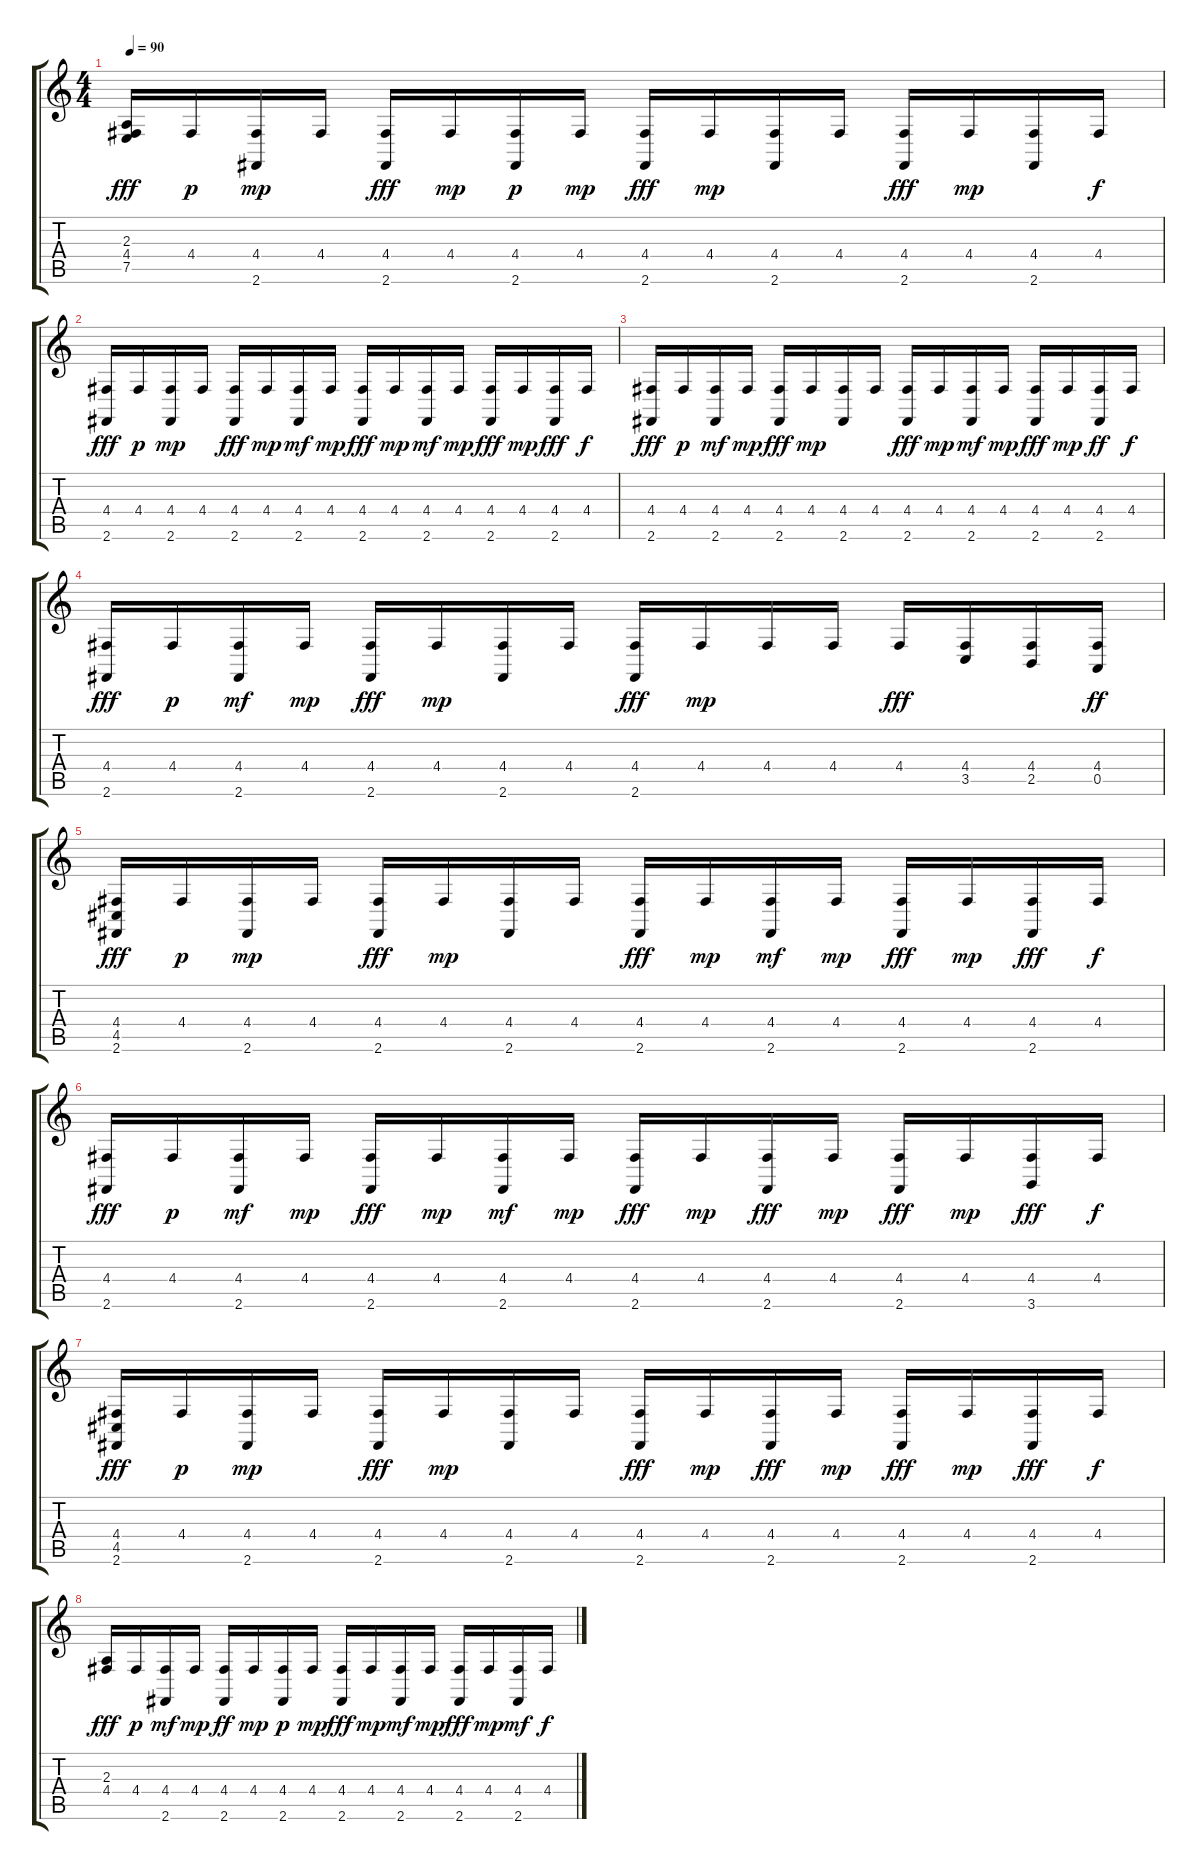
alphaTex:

\track "" {instrument brightacousticpiano}
\staff {score tabs}
\tuning (E4 B3 G3 D3 A2 E2) {hide}
\ts (4 4)
\tempo 90
\clef g2
\ks c
(2.3 4.4 7.5).16{dy fff} 4.4.16{dy p} (4.4 2.6).16{dy mp} 4.4.16 (4.4 2.6).16{dy fff} 4.4.16{dy mp} (4.4 2.6).16{dy p} 4.4.16{dy mp} (4.4 2.6).16{dy fff} 4.4.16{dy mp} (4.4 2.6).16 4.4.16 (4.4 2.6).16{dy fff} 4.4.16{dy mp} (4.4 2.6).16 4.4.16{dy f} |
(4.4 2.6).16{dy fff} 4.4.16{dy p} (4.4 2.6).16{dy mp} 4.4.16 (4.4 2.6).16{dy fff} 4.4.16{dy mp} (4.4 2.6).16{dy mf} 4.4.16{dy mp} (4.4 2.6).16{dy fff} 4.4.16{dy mp} (4.4 2.6).16{dy mf} 4.4.16{dy mp} (4.4 2.6).16{dy fff} 4.4.16{dy mp} (4.4 2.6).16{dy fff} 4.4.16{dy f} |
(4.4 2.6).16{dy fff} 4.4.16{dy p} (4.4 2.6).16{dy mf} 4.4.16{dy mp} (4.4 2.6).16{dy fff} 4.4.16{dy mp} (4.4 2.6).16 4.4.16 (4.4 2.6).16{dy fff} 4.4.16{dy mp} (4.4 2.6).16{dy mf} 4.4.16{dy mp} (4.4 2.6).16{dy fff} 4.4.16{dy mp} (4.4 2.6).16{dy ff} 4.4.16{dy f} |
(4.4 2.6).16{dy fff} 4.4.16{dy p} (4.4 2.6).16{dy mf} 4.4.16{dy mp} (4.4 2.6).16{dy fff} 4.4.16{dy mp} (4.4 2.6).16 4.4.16 (4.4 2.6).16{dy fff} 4.4.16{dy mp} 4.4.16 4.4.16 4.4.16{dy fff} (4.4 3.5).16 (4.4 2.5).16 (4.4 0.5).16{dy ff} |
(4.4 4.5 2.6).16{dy fff} 4.4.16{dy p} (4.4 2.6).16{dy mp} 4.4.16 (4.4 2.6).16{dy fff} 4.4.16{dy mp} (4.4 2.6).16 4.4.16 (4.4 2.6).16{dy fff} 4.4.16{dy mp} (4.4 2.6).16{dy mf} 4.4.16{dy mp} (4.4 2.6).16{dy fff} 4.4.16{dy mp} (4.4 2.6).16{dy fff} 4.4.16{dy f} |
(4.4 2.6).16{dy fff} 4.4.16{dy p} (4.4 2.6).16{dy mf} 4.4.16{dy mp} (4.4 2.6).16{dy fff} 4.4.16{dy mp} (4.4 2.6).16{dy mf} 4.4.16{dy mp} (4.4 2.6).16{dy fff} 4.4.16{dy mp} (4.4 2.6).16{dy fff} 4.4.16{dy mp} (4.4 2.6).16{dy fff} 4.4.16{dy mp} (4.4 3.6).16{dy fff} 4.4.16{dy f} |
(4.4 4.5 2.6).16{dy fff} 4.4.16{dy p} (4.4 2.6).16{dy mp} 4.4.16 (4.4 2.6).16{dy fff} 4.4.16{dy mp} (4.4 2.6).16 4.4.16 (4.4 2.6).16{dy fff} 4.4.16{dy mp} (4.4 2.6).16{dy fff} 4.4.16{dy mp} (4.4 2.6).16{dy fff} 4.4.16{dy mp} (4.4 2.6).16{dy fff} 4.4.16{dy f} |
(2.3 4.4).16{dy fff} 4.4.16{dy p} (4.4 2.6).16{dy mf} 4.4.16{dy mp} (4.4 2.6).16{dy ff} 4.4.16{dy mp} (4.4 2.6).16{dy p} 4.4.16{dy mp} (4.4 2.6).16{dy fff} 4.4.16{dy mp} (4.4 2.6).16{dy mf} 4.4.16{dy mp} (4.4 2.6).16{dy fff} 4.4.16{dy mp} (4.4 2.6).16{dy mf} 4.4.16{dy f}
